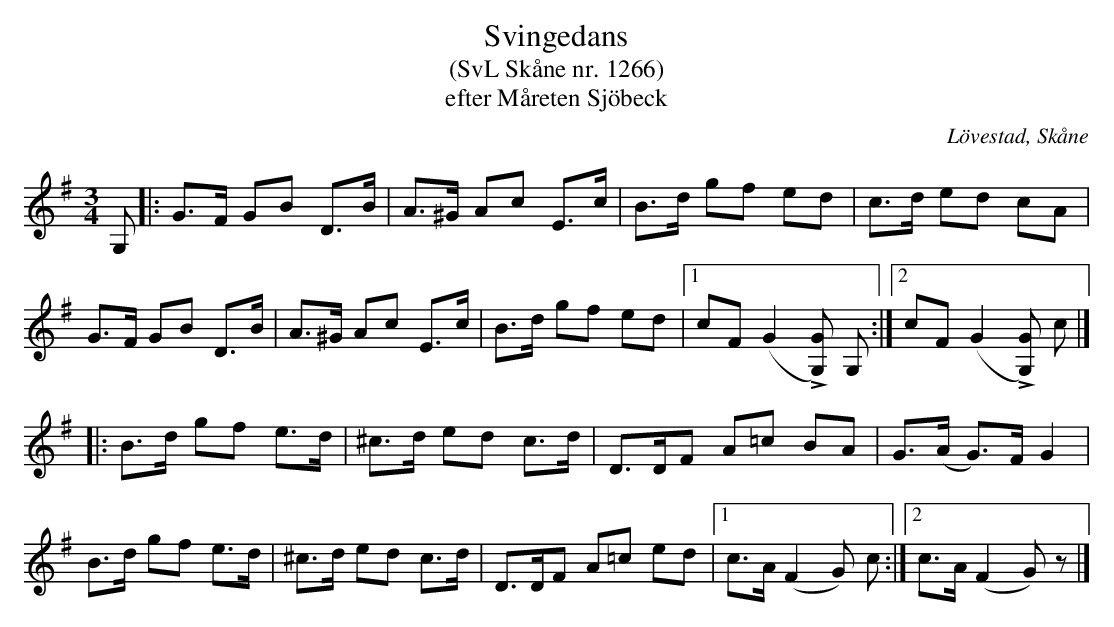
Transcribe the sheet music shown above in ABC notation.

X:1
T:Svingedans
T:(SvL Skåne nr. 1266)
T:efter Måreten Sjöbeck
O:Lövestad, Skåne
M:3/4
L:1/8
Q:1/4=108
K:G
G, |: G>F GB D>B | A>^G Ac E>c | B>d gf ed | c>d ed cA |
      G>F GB D>B | A>^G Ac E>c | B>d gf ed |1 cF (G2 L[GG,]) G, :|2 cF (G2 L[GG,]) c |]
|: B>d gf e>d | ^c>d ed c>d | D>DF A=c BA |G>(A G)>F G2 |
   B>d gf e>d | ^c>d ed c>d | D>DF A=c ed |1 c>A (F2 G) c :|2 c>A (F2 G) z |]
